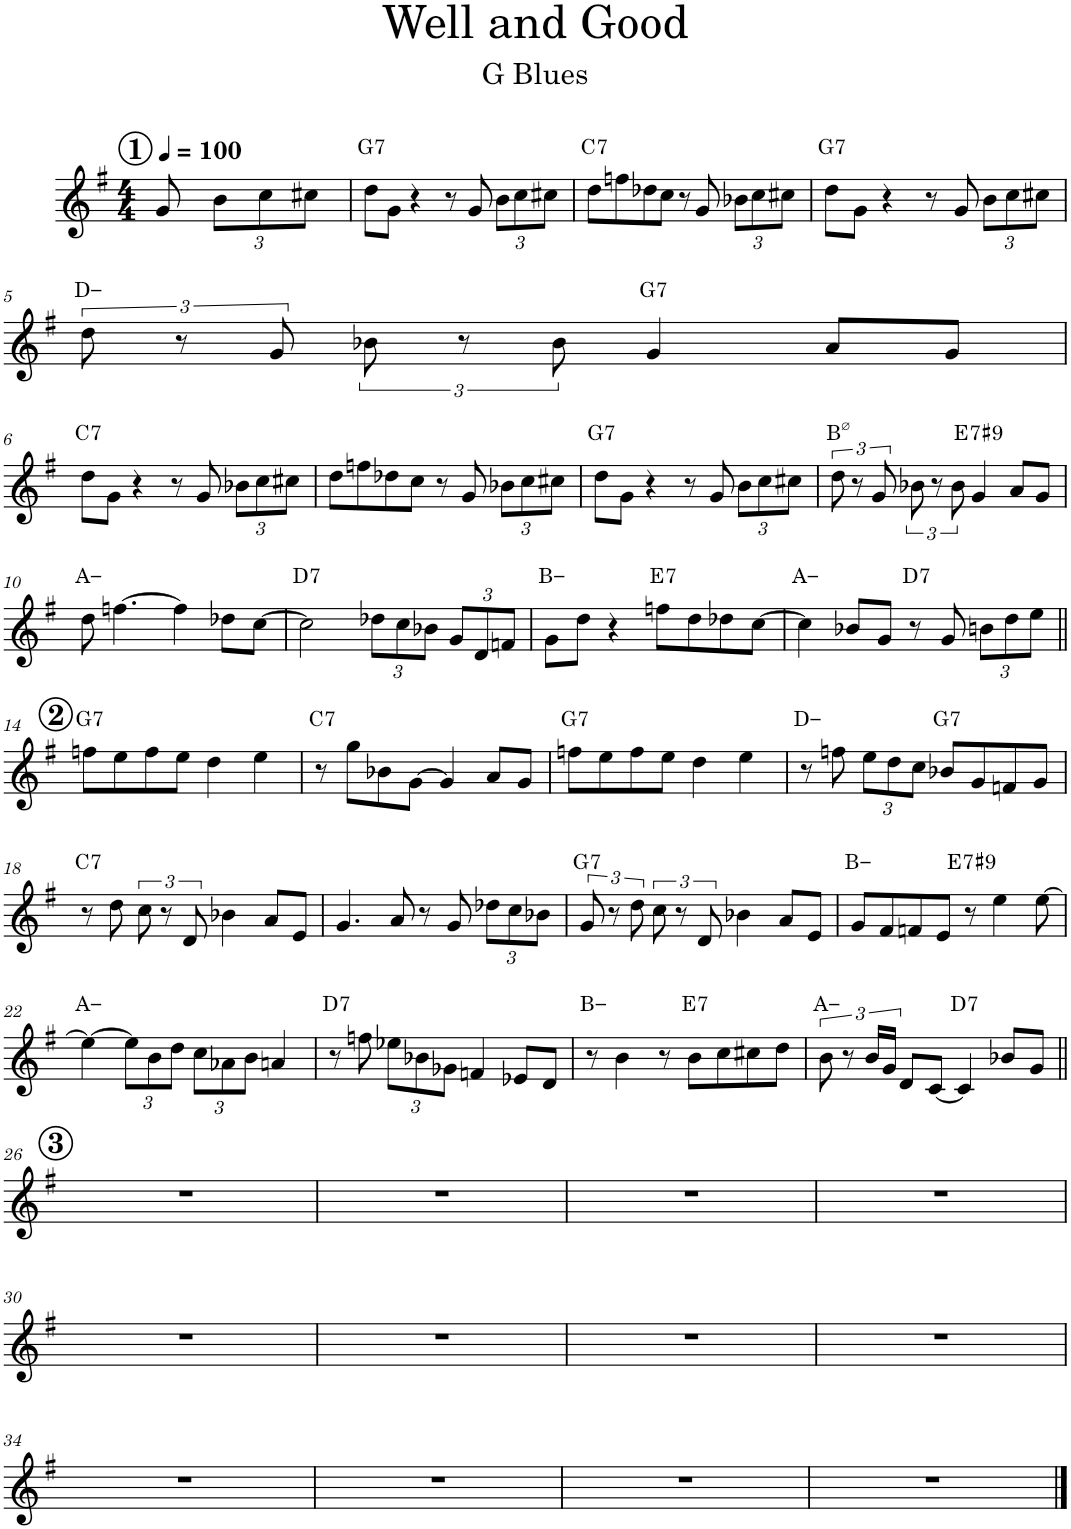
**kern	**harte
*part1	*part1
*staff1	*
*I"Tenor Saxophone	*
*I'T. Sax.	*
*clefG2	*
*Trd8c14	*
*k[f#]	*
*M4/4	*
*MM100	*
!!LO:REH:place=s1:a:B:cj:fs=14:t=1
=1	=1
8g/	.
*Xbrackettup	*
12b\L	.
12cc\	.
12cc#X\J	.
=2	=2
!	!LO:H:kt=7
8dd\L	G:7
8g\J	.
4r	.
8r	.
8g/	.
12b\L	.
12cc\	.
12cc#X\J	.
=3	=3
!	!LO:H:kt=7
8dd\L	C:7
8ffn\	.
8dd-X\	.
8cc\J	.
8r	.
8g/	.
12b-X\L	.
12cc\	.
12cc#X\J	.
=4	=4
!	!LO:H:kt=7
8dd\L	G:7
8g\J	.
4r	.
8r	.
8g/	.
12b\L	.
12cc\	.
12cc#X\J	.
!!LO:LB:g=z
=5	=5
*brackettup	*
12dd\	D:min
12r	.
12g/	.
12b-X\	.
12r	.
12b-\	.
!	!LO:H:kt=7
4g/	G:7
8a/L	.
8g/J	.
!!LO:LB:g=z
=6	=6
!	!LO:H:kt=7
8dd\L	C:7
8g\J	.
4r	.
8r	.
8g/	.
*Xbrackettup	*
12b-X\L	.
12cc\	.
12cc#X\J	.
=7	=7
8dd\L	.
8ffn\	.
8dd-X\	.
8cc\J	.
8r	.
8g/	.
12b-X\L	.
12cc\	.
12cc#X\J	.
=8	=8
!	!LO:H:kt=7
8dd\L	G:7
8g\J	.
4r	.
8r	.
8g/	.
12b\L	.
12cc\	.
12cc#X\J	.
=9	=9
*brackettup	*
12dd\	B:hdim7
12r	.
12g/	.
12b-X\	.
12r	.
12b-\	.
!	!LO:H:kt=7
4g/	E:7(#9)
8a/L	.
8g/J	.
!!LO:LB:g=z
=10	=10
8dd\	A:min
[4.ffn\	.
4ff\]	.
8dd-X\L	.
[8cc\J	.
=11	=11
!	!LO:H:kt=7
2cc\]	D:7
*Xbrackettup	*
12dd-X\L	.
12cc\	.
12b-X\J	.
12g/L	.
12d/	.
12fn/J	.
=12	=12
8g\L	B:min
8dd\J	.
4r	.
!	!LO:H:kt=7
8ffn\L	E:7
8dd\	.
8dd-X\	.
[8cc\J	.
=13	=13
4cc\]	A:min
8b-X/L	.
8g/J	.
!	!LO:H:kt=7
8r	D:7
8g/	.
12bn\L	.
12dd\	.
12ee\J	.
!!LO:LB:g=z
!!LO:REH:place=s1:a:B:cj:fs=14:t=2
=14||	=14||
!	!LO:H:kt=7
8ffn\L	G:7
8ee\	.
8ff\	.
8ee\J	.
4dd\	.
4ee\	.
=15	=15
!	!LO:H:kt=7
8r	C:7
8gg\L	.
8b-X\	.
[8g\J	.
4g/]	.
8a/L	.
8g/J	.
=16	=16
!	!LO:H:kt=7
8ffn\L	G:7
8ee\	.
8ff\	.
8ee\J	.
4dd\	.
4ee\	.
=17	=17
8r	D:min
8ffn\	.
12ee\L	.
12dd\	.
12cc\J	.
!	!LO:H:kt=7
8b-X/L	G:7
8g/	.
8fn/	.
8g/J	.
!!LO:LB:g=z
=18	=18
!	!LO:H:kt=7
8r	C:7
8dd\	.
*brackettup	*
12cc\	.
12r	.
12d/	.
4b-X\	.
8a/L	.
8e/J	.
=19	=19
4.g/	.
8a/	.
8r	.
8g/	.
*Xbrackettup	*
12dd-X\L	.
12cc\	.
12b-X\J	.
=20	=20
*brackettup	*
!	!LO:H:kt=7
12g/	G:7
12r	.
12dd\	.
12cc\	.
12r	.
12d/	.
4b-X\	.
8a/L	.
8e/J	.
=21	=21
8g/L	B:min
8f#/	.
8fn/	.
8e/J	.
!	!LO:H:kt=7
8r	E:7(#9)
4ee\	.
[8ee\	.
!!LO:LB:g=z
=22	=22
4ee\_	A:min
*Xbrackettup	*
12ee\L]	.
12b\	.
12dd\J	.
12cc\L	.
12a-X\	.
12b\J	.
4an/	.
=23	=23
!	!LO:H:kt=7
8r	D:7
8ffn\	.
12ee-X\L	.
12b-X\	.
12g-X\J	.
4fn/	.
8e-X/L	.
8d/J	.
=24	=24
8r	B:min
4b\	.
8r	.
!	!LO:H:kt=7
8b\L	E:7
8cc\	.
8cc#X\	.
8dd\J	.
=25	=25
*brackettup	*
12b\	A:min
12r	.
24b/LL	.
24g/JJ	.
8d/L	.
[8c/J	.
!	!LO:H:kt=7
4c/]	D:7
8b-X/L	.
8g/J	.
!!LO:LB:g=z
!!LO:REH:place=s1:a:B:cj:fs=14:t=3
=26||	=26||
1r	.
=27	=27
1r	.
=28	=28
1r	.
=29	=29
1r	.
!!LO:LB:g=z
=30	=30
1r	.
=31	=31
1r	.
=32	=32
1r	.
=33	=33
1r	.
!!LO:LB:g=z
=34	=34
1r	.
=35	=35
1r	.
=36	=36
1r	.
=37	=37
1r	.
==	==
*-	*-
